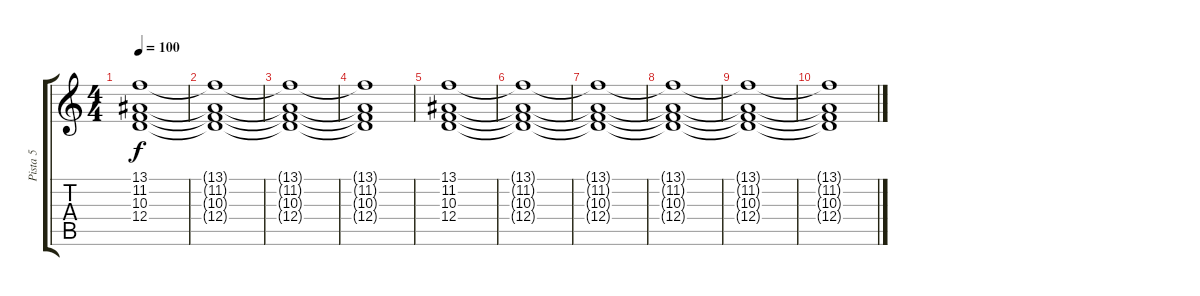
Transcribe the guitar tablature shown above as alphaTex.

\track ("Pista 5" "Pista 5") {instrument pad2warm}
\staff {score tabs}
\tuning (E4 B3 G3 D3 A2 E2) {hide}
\ts (4 4)
\tempo 100
\clef g2
\ks c
(13.1 11.2 10.3 12.4).1{dy f volume 6 instrument pad2warm} |
(13.1{t} 11.2{t} 10.3{t} 12.4{t}).1 |
(13.1{t} 11.2{t} 10.3{t} 12.4{t}).1 |
(13.1{t} 11.2{t} 10.3{t} 12.4{t}).1 |
(13.1 11.2 10.3 12.4).1 |
(13.1{t} 11.2{t} 10.3{t} 12.4{t}).1 |
(13.1{t} 11.2{t} 10.3{t} 12.4{t}).1 |
(13.1{t} 11.2{t} 10.3{t} 12.4{t}).1 |
(13.1{t} 11.2{t} 10.3{t} 12.4{t}).1 |
(13.1{t} 11.2{t} 10.3{t} 12.4{t}).1{volume 3}
